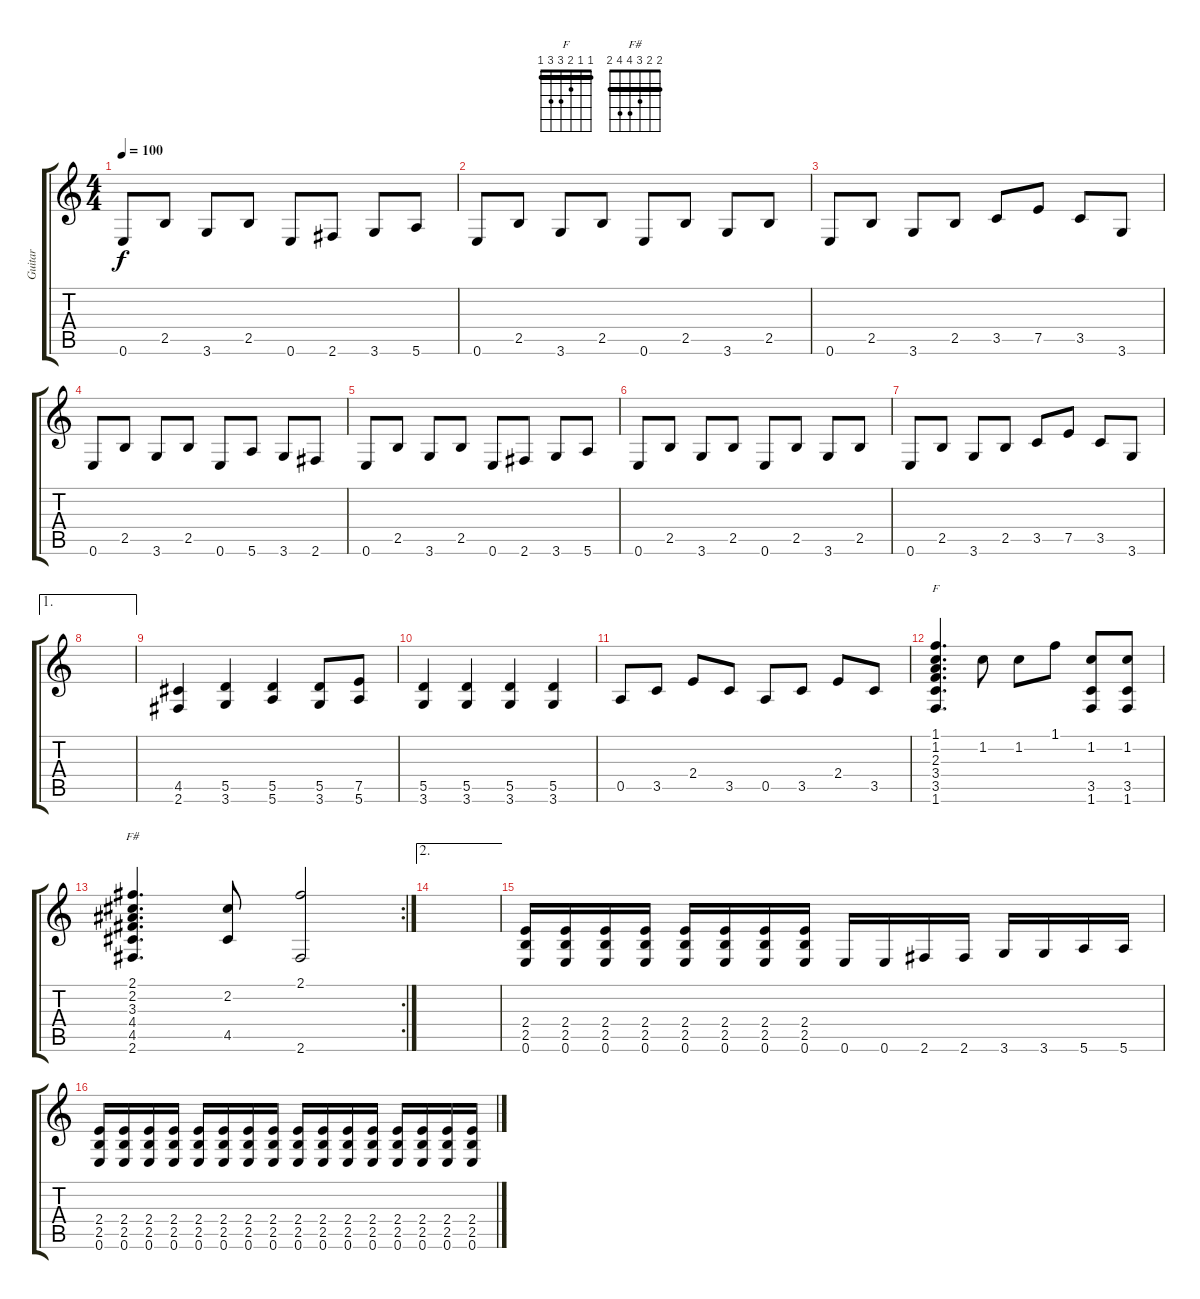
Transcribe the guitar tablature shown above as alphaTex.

\track ("Guitar" "Guitar") {instrument acousticguitarsteel}
\staff {score tabs}
\tuning (E4 B3 G3 D3 A2 E2) {hide}
\chord ("F" 1 1 2 3 3 1) {barre 1}
\chord ("F#" 2 2 3 4 4 2) {barre 2}
\ts (4 4)
\tempo 100
\clef g2
\ks c
0.6.8{dy f instrument acousticguitarsteel} 2.5.8 3.6.8 2.5.8 0.6.8 2.6.8 3.6.8 5.6.8 |
0.6.8 2.5.8 3.6.8 2.5.8 0.6.8 2.5.8 3.6.8 2.5.8 |
0.6.8 2.5.8 3.6.8 2.5.8 3.5.8 7.5.8 3.5.8 3.6.8 |
0.6.8 2.5.8 3.6.8 2.5.8 0.6.8 5.6.8 3.6.8 2.6.8 |
0.6.8 2.5.8 3.6.8 2.5.8 0.6.8 2.6.8 3.6.8 5.6.8 |
0.6.8 2.5.8 3.6.8 2.5.8 0.6.8 2.5.8 3.6.8 2.5.8 |
0.6.8 2.5.8 3.6.8 2.5.8 3.5.8 7.5.8 3.5.8 3.6.8 |
\ae 1
|
(4.5 2.6).4 (5.5 3.6).4 (5.5 5.6).4 (5.5 3.6).8 (7.5 5.6).8 |
(5.5 3.6).4 (5.5 3.6).4 (5.5 3.6).4 (5.5 3.6).4 |
0.5.8 3.5.8 2.4.8 3.5.8 0.5.8 3.5.8 2.4.8 3.5.8 |
(1.1 1.2 2.3 3.4 3.5 1.6).4{d ch "F"} 1.2.8 1.2.8 1.1.8 (1.2 3.5 1.6).8 (1.2 3.5 1.6).8 |
\rc 2
(2.1 2.2 3.3 4.4 4.5 2.6).4{d ch "F#"} (2.2 4.5).8 (2.1 2.6).2 |
\ae 2
|
(2.4 2.5 0.6).16{volume 13 instrument distortionguitar} (2.4 2.5 0.6).16 (2.4 2.5 0.6).16 (2.4 2.5 0.6).16 (2.4 2.5 0.6).16 (2.4 2.5 0.6).16 (2.4 2.5 0.6).16 (2.4 2.5 0.6).16 0.6.16 0.6.16 2.6.16 2.6.16 3.6.16 3.6.16 5.6.16 5.6.16 |
(2.4 2.5 0.6).16{volume 13 instrument distortionguitar} (2.4 2.5 0.6).16 (2.4 2.5 0.6).16 (2.4 2.5 0.6).16 (2.4 2.5 0.6).16 (2.4 2.5 0.6).16 (2.4 2.5 0.6).16 (2.4 2.5 0.6).16 (2.4 2.5 0.6).16{volume 13 instrument distortionguitar} (2.4 2.5 0.6).16 (2.4 2.5 0.6).16 (2.4 2.5 0.6).16 (2.4 2.5 0.6).16 (2.4 2.5 0.6).16 (2.4 2.5 0.6).16 (2.4 2.5 0.6).16
